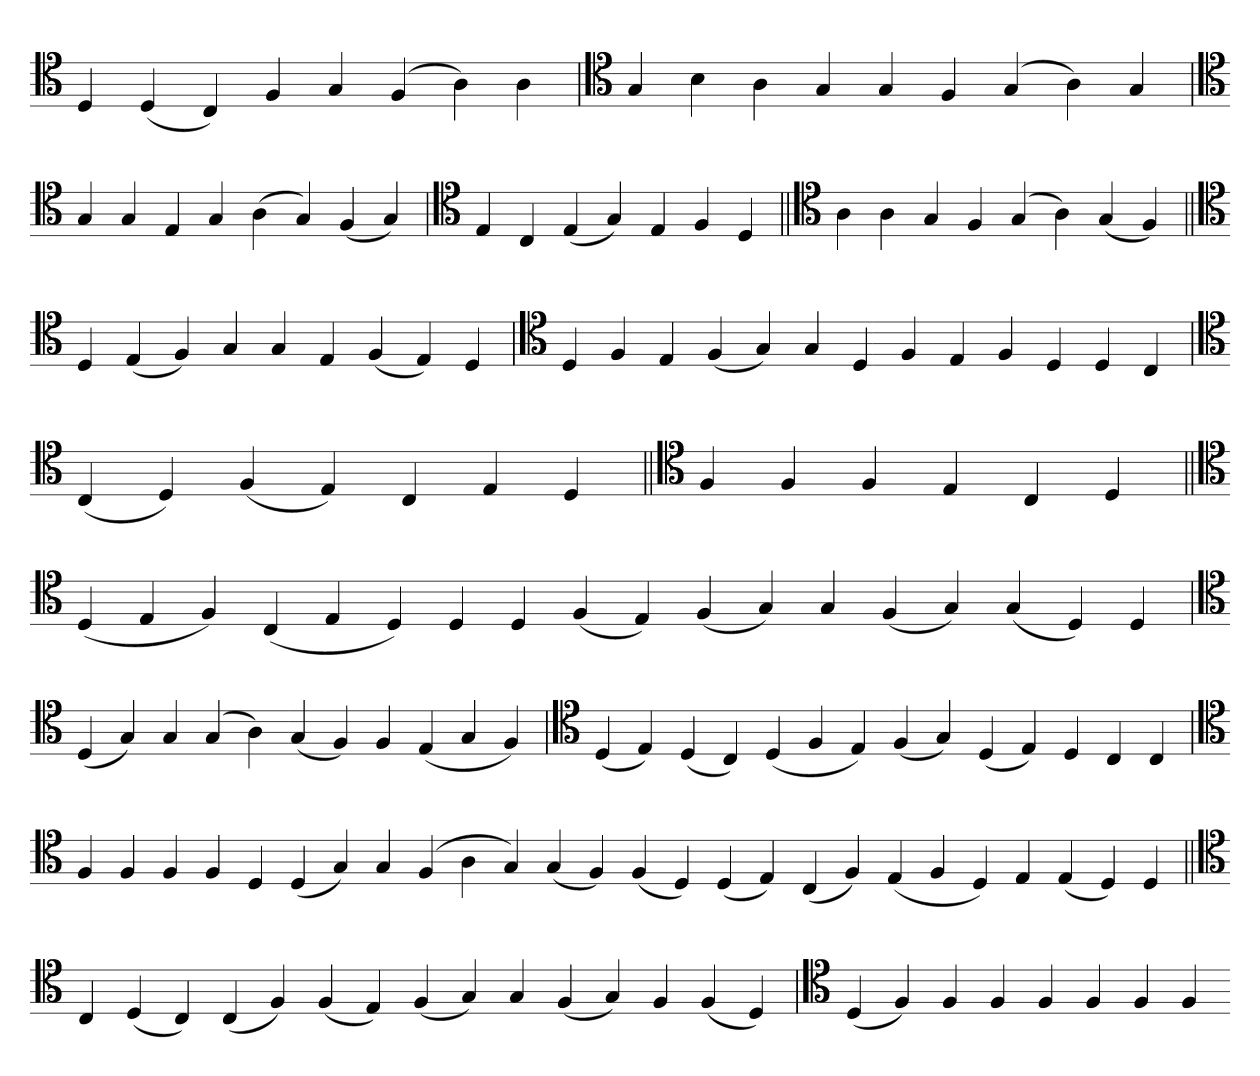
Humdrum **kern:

**kern
*part1
*staff1
*clefC4
=
4D
(4D
4C)
4F
4G
(4F
4A)
4A
=`
*clefC4
4G
4B
4A
4G
4G
4F
(4G
4A)
4G
='
*clefC4
4G
4G
4E
4G
(4A
4G)
(4F
4G)
=`
*clefC4
4E
4C
(4E
4G)
4E
4F
4D
=||
*clefC4
4A
4A
4G
4F
(4G
4A)
(4G
4F)
=||
*clefC4
4D
(4E
4F)
4G
4G
4E
(4F
4E)
4D
='
*clefC4
4D
4F
4E
(4F
4G)
4G
4D
4F
4E
4F
4D
4D
4C
=`
*clefC4
(4C
4D)
(4F
4E)
4C
4E
4D
=||
*clefC4
4F
4F
4F
4E
4C
4D
=||
*clefC4
(4D
4E
4F)
(4C
4E
4D)
4D
4D
(4F
4E)
(4F
4G)
4G
(4F
4G)
(4G
4D)
4D
=`
*clefC4
(4D
4G)
4G
(4G
4A)
(4G
4F)
4F
(4E
4G
4F)
='
*clefC4
(4D
4E)
(4D
4C)
(4D
4F
4E)
(4F
4G)
(4D
4E)
4D
4C
4C
=
*clefC4
4F
4F
4F
4F
4D
(4D
4G)
4G
(4F
4A
4G)
(4G
4F)
(4F
4D)
(4D
4E)
(4C
4F)
(4E
4F
4D)
4E
(4E
4D)
4D
=||
*clefC4
4C
(4D
4C)
(4C
4F)
(4F
4E)
(4F
4G)
4G
(4F
4G)
4F
(4F
4D)
=
*clefC4
(4D
4F)
4F
4F
4F
4F
4F
4F
=-
*-
